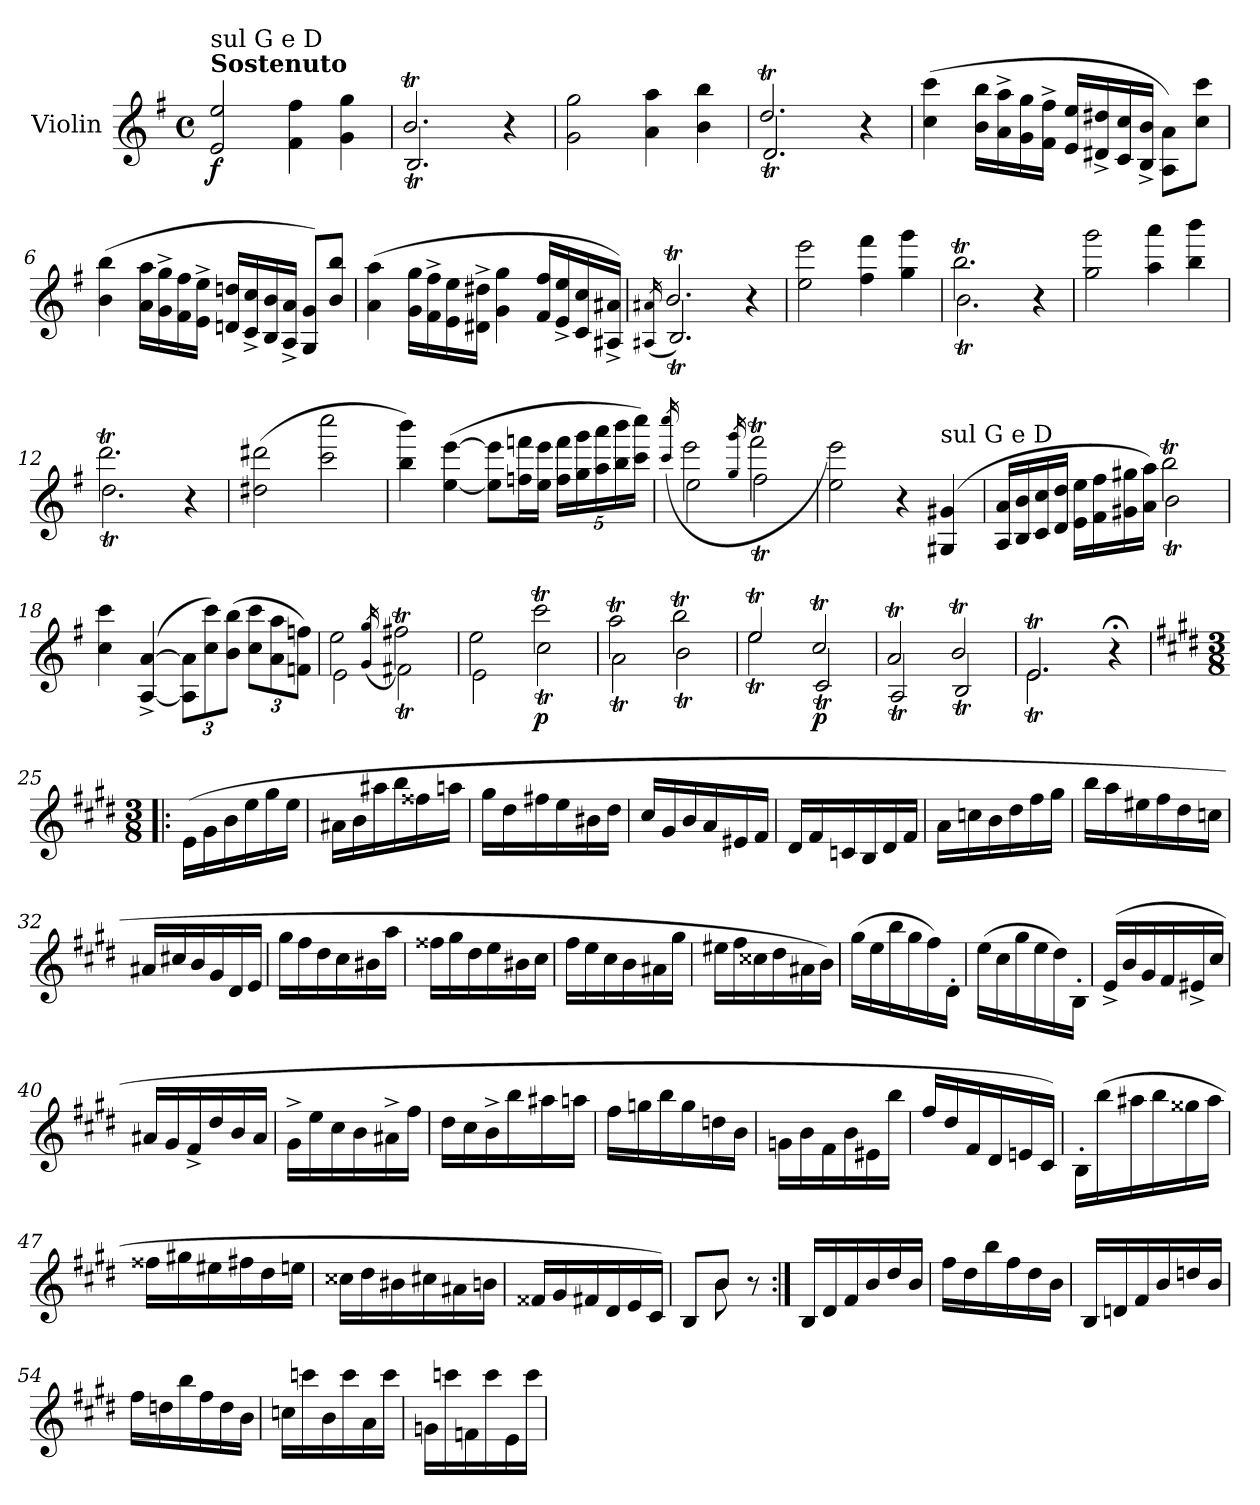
**kern	**dynam
*part1	*part1
*staff1	*staff1
*I"Violin	*
*I'Vln.	*
*clefG2	*
*k[f#]	*
*M4/4	*
*met(c)	*
=1	=1
!LO:TX:a:B:t=Sostenuto	!
!LO:TX:a:t=sul G e D	!
!	!LO:DY:b
2e/ 2ee/	f
4f#\ 4ff#\	.
4g\ 4gg\	.
=2	=2
*^	*
2.bt/	2.Bt/	.
4r	4ryy	.
*v	*v	*
=3	=3
2g\ 2gg\	.
4a\ 4aa\	.
4b\ 4bb\	.
=4	=4
*^	*
2.ddT/	2.dT/	.
4r	4ryy	.
*v	*v	*
=5	=5
(>4cc\ 4ccc\	.
16b\ 16bb\LL	.
16a\^ 16aa\^	.
16g\ 16gg\	.
16f#\^ 16ff#\^JJ	.
16e/ 16ee/LL	.
16d#X/^ 16dd#X/^	.
16c/ 16cc/	.
16B/^ 16b/^JJ	.
8A\ 8a\L)	.
8cc\ 8ccc\J	.
!!LO:LB:g=z
=6	=6
(>4b\ 4bb\	.
16a\ 16aa\LL	.
16g\^ 16gg\^	.
16f#\ 16ff#\	.
16e\^ 16ee\^JJ	.
16dn/ 16ddn/LL	.
16c/^ 16cc/^	.
16B/ 16b/	.
16A/^ 16a/^JJ	.
8G/ 8g/L)	.
8b/ 8bb/J	.
!!LO:LB:g=z
=7	=7
(>4a\ 4aa\	.
16g\ 16gg\LL	.
16f#\^ 16ff#\^	.
16e\ 16ee\	.
16d#X\^ 16dd#X\^JJ	.
4g\ 4gg\	.
16f#/ 16ff#/LL	.
16e/^ 16ee/^	.
16c/ 16cc/	.
16A#X/^ 16a#X/^JJ)	.
=8	=8
(<16qA#X/ 16qa#X/	.
*^	*
2.bt/	2.Bt/)	.
4r	4ryy	.
*v	*v	*
=9	=9
2ee\ 2eee\	.
4ff#\ 4fff#\	.
4gg\ 4ggg\	.
=10	=10
*^	*
2.bbt\	2.bt\	.
4r	4ryy	.
*v	*v	*
=11	=11
2gg\ 2ggg\	.
4aa\ 4aaa\	.
4bb\ 4bbb\	.
=12	=12
*^	*
2.dddT\	2.ddT\	.
4r	4ryy	.
*v	*v	*
!!LO:LB:g=z
=13	=13
(>2dd#X\ 2ddd#X\	.
2ccc\ 2cccc\	.
=14	=14
4bb\ 4bbb\)	.
(>[4ee\ [4eee\	.
8ee\] 8eee\]L	.
16ffn\ 16fffn\L	.
16ee\ 16eee\JJ	.
*Xbrackettup	*
20ff\ 20fff\LL	.
20gg\ 20ggg\	.
20aa\ 20aaa\	.
20bb\ 20bbb\	.
20ccc\ 20cccc\JJ)	.
=15	=15
(>16qccc/ 16qcccc/	.
*^	*
2eee\	2ee\	.
16qgg/ 16qggg/	.	.
2fff#t\	2ff#t\	.
*v	*v	*
=16	=16
2ee\ 2eee\)	.
4r	.
!LO:TX:a:t=sul G e D	!
(>4G#X/ 4g#X/	.
=17	=17
*^	*
16A/ 16a/LL	2ryy	.
16B/ 16b/	.	.
16c/ 16cc/	.	.
16d/ 16dd/JJ	.	.
16e\ 16ee\LL	.	.
16f#\ 16ff#\	.	.
16g#X\ 16gg#X\	.	.
16a\ 16aa\JJ)	.	.
2bbt\	2bt\	.
*v	*v	*
!!LO:LB:g=z
=18	=18
4cc\ 4ccc\	.
(>[4A/^ [4a/^	.
12A\] 12a\]L	.
12cc\ 12ccc\)	.
(>12b\ 12bb\J	.
12cc\ 12ccc\L	.
12a\ 12aa\	.
12fn\ 12ffn\J)	.
=19	=19
*^	*
2ee\	2e\	.
(<16qg/ 16qgg/	.	.
2ff#Xt\	2f#Xt\)	.
=20	=20	=20
2ee\	2e\	.
!	!	!LO:DY:b
2cccT\	2ccT\	p
=21	=21	=21
2aaT\	2aT\	.
2bbt\	2bt\	.
=22	=22	=22
2eeT/	2eeT\	.
!	!	!LO:DY:b
2ccT/	2cT/	p
=23	=23	=23
2aT/	2AT/	.
2bt/	2Bt/	.
=24	=24	=24
2.eT/	2.eT\	.
4r;<	4ryy	.
*v	*v	*
!!LO:LB:g=z
=25!|:	=25!|:
*k[f#c#g#d#]	*
*M3/8	*
*^	*
!LO:TX:a:B:t=Presto	!	!
*v	*v	*
(>16e\LL	.
16g#\	.
16b\	.
16ee\	.
16gg#\	.
16ee\JJ	.
=26	=26
16a#X\LL	.
16b\	.
16aa#X\	.
16bb\	.
16ff##X\	.
16aan\JJ	.
=27	=27
16gg#\LL	.
16dd#\	.
16ff#X\	.
16ee\	.
16b#X\	.
16dd#\JJ	.
=28	=28
16cc#/LL	.
16g#/	.
16b/	.
16a/	.
16e#X/	.
16f#/JJ	.
=29	=29
16d#/LL	.
16f#/	.
16cn/	.
16B/	.
16d#/	.
16f#/JJ	.
=30	=30
16a\LL	.
16ccn\	.
16b\	.
16dd#\	.
16ff#\	.
16gg#\JJ	.
!!LO:LB:g=z
=31	=31
16bb\LL	.
16aa\	.
16ee#X\	.
16ff#\	.
16dd#\	.
16ccn\JJ	.
=32	=32
16a#X/LL	.
16cc#X/	.
16b/	.
16g#/	.
16d#/	.
16e/JJ	.
=33	=33
16gg#\LL	.
16ff#\	.
16dd#\	.
16cc#\	.
16b#X\	.
16aa\JJ	.
=34	=34
16ff##X\LL	.
16gg#\	.
16dd#\	.
16ee\	.
16b#X\	.
16cc#\JJ	.
=35	=35
16ff#\LL	.
16ee\	.
16cc#\	.
16b\	.
16a#X\	.
16gg#\JJ	.
=36	=36
16ee#X\LL	.
16ff#\	.
16cc##X\	.
16dd#\	.
16a#X\	.
16b\JJ)	.
!!LO:LB:g=z
=37	=37
(>16gg#\LL	.
16ee\	.
16bb\	.
16gg#\	.
16ff#\)	.
16d#'/JJ	.
=38	=38
(>16ee\LL	.
16cc#\	.
16gg#\	.
16ee\	.
16dd#\)	.
16B'/JJ	.
=39	=39
(>16e^/LL	.
16b/	.
16g#/	.
16f#/	.
16e#X^/	.
16cc#/JJ	.
=40	=40
16a#X/LL	.
16g#/	.
16f#^/	.
16dd#/	.
16b/	.
16a#/JJ	.
=41	=41
16g#^\LL	.
16ee\	.
16cc#\	.
16b\	.
16a#X^\	.
16ff#\JJ	.
=42	=42
16dd#\LL	.
16cc#\	.
16b^\	.
16bb\	.
16aa#X\	.
16aan\JJ	.
=43	=43
16ff#\LL	.
16ggn\	.
16bb\	.
16gg\	.
16ddn\	.
16b\JJ	.
!!LO:LB:g=z
=44	=44
16gn\LL	.
16b\	.
16f#\	.
16b\	.
16e#X\	.
16bb\JJ	.
=45	=45
16ff#/LL	.
16dd#/	.
16f#/	.
16d#/	.
16en/	.
16c#/JJ)	.
=46	=46
16B'\LL	.
(>16bb\	.
16aa#X\	.
16bb\	.
16gg##X\	.
16aa#\JJ	.
=47	=47
16ff##X\LL	.
16gg#X\	.
16ee#X\	.
16ff#X\	.
16dd#\	.
16een\JJ	.
=48	=48
16cc##X\LL	.
16dd#\	.
16b#X\	.
16cc#X\	.
16a#X\	.
16bn\JJ	.
=49	=49
16f##X/LL	.
16g#/	.
16f#X/	.
16d#/	.
16e/	.
16c#/JJ)	.
=50	=50
*^	*
8B/L	8ryy	.
8b/J	8b\	.
8r	8ryy	.
*v	*v	*
!!LO:PB:g=z
=51:|!	=51:|!
16B/LL	.
16d#/	.
16f#/	.
16b/	.
16dd#/	.
16b/JJ	.
=52	=52
16ff#\LL	.
16dd#\	.
16bb\	.
16ff#\	.
16dd#\	.
16b\JJ	.
=53	=53
16B/LL	.
16dn/	.
16f#/	.
16b/	.
16ddn/	.
16b/JJ	.
=54	=54
16ff#\LL	.
16ddn\	.
16bb\	.
16ff#\	.
16dd\	.
16b\JJ	.
=55	=55
16ccn\LL	.
16cccn\	.
16b\	.
16ccc\	.
16a\	.
16ccc\JJ	.
=56	=56
16gn\LL	.
16cccn\	.
16fn\	.
16ccc\	.
16e\	.
16ccc\JJ	.
=	=
*-	*-
